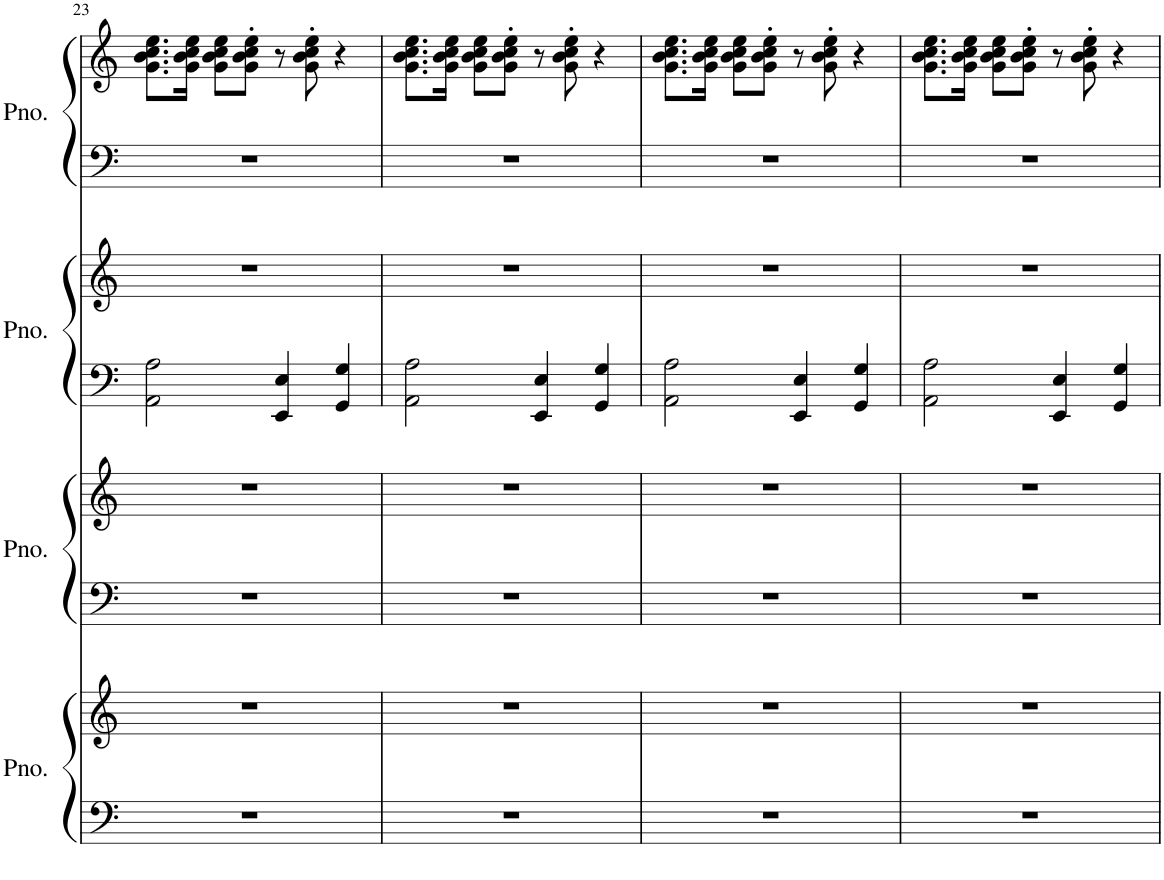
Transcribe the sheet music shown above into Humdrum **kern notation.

**kern	**kern	**kern	**kern	**kern	**kern	**kern	**kern
*part4	*part4	*part3	*part3	*part2	*part2	*part1	*part1
*staff8	*staff7	*staff6	*staff5	*staff4	*staff3	*staff2	*staff1
*I"Piano	*	*I"Piano	*	*I"Piano	*	*I"Piano	*
*I'Pno.	*	*I'Pno.	*	*I'Pno.	*	*I'Pno.	*
!!LO:PB:g=z
*clefF4	*clefG2	*clefF4	*clefG2	*clefF4	*clefG2	*clefF4	*clefG2
*k[]	*k[]	*k[]	*k[]	*k[]	*k[]	*k[]	*k[]
*M4/4	*M4/4	*M4/4	*M4/4	*M4/4	*M4/4	*M4/4	*M4/4
=23	=23	=23	=23	=23	=23	=23	=23
1r	1r	1r	1r	2AA\ 2A\	1r	1r	8.g\ 8.b\ 8.cc\ 8.ee\L
.	.	.	.	.	.	.	16g\ 16b\ 16cc\ 16ee\Jk
.	.	.	.	.	.	.	8g\ 8b\ 8cc\ 8ee\L
.	.	.	.	.	.	.	8g\' 8b\' 8cc\' 8ee\'J
.	.	.	.	4EE/ 4E/	.	.	8r
.	.	.	.	.	.	.	8g\' 8b\' 8cc\' 8ee\'
.	.	.	.	4GG/ 4G/	.	.	4r
=24	=24	=24	=24	=24	=24	=24	=24
1r	1r	1r	1r	2AA\ 2A\	1r	1r	8.g\ 8.b\ 8.cc\ 8.ee\L
.	.	.	.	.	.	.	16g\ 16b\ 16cc\ 16ee\Jk
.	.	.	.	.	.	.	8g\ 8b\ 8cc\ 8ee\L
.	.	.	.	.	.	.	8g\' 8b\' 8cc\' 8ee\'J
.	.	.	.	4EE/ 4E/	.	.	8r
.	.	.	.	.	.	.	8g\' 8b\' 8cc\' 8ee\'
.	.	.	.	4GG/ 4G/	.	.	4r
=25	=25	=25	=25	=25	=25	=25	=25
1r	1r	1r	1r	2AA\ 2A\	1r	1r	8.g\ 8.b\ 8.cc\ 8.ee\L
.	.	.	.	.	.	.	16g\ 16b\ 16cc\ 16ee\Jk
.	.	.	.	.	.	.	8g\ 8b\ 8cc\ 8ee\L
.	.	.	.	.	.	.	8g\' 8b\' 8cc\' 8ee\'J
.	.	.	.	4EE/ 4E/	.	.	8r
.	.	.	.	.	.	.	8g\' 8b\' 8cc\' 8ee\'
.	.	.	.	4GG/ 4G/	.	.	4r
=26	=26	=26	=26	=26	=26	=26	=26
1r	1r	1r	1r	2AA\ 2A\	1r	1r	8.g\ 8.b\ 8.cc\ 8.ee\L
.	.	.	.	.	.	.	16g\ 16b\ 16cc\ 16ee\Jk
.	.	.	.	.	.	.	8g\ 8b\ 8cc\ 8ee\L
.	.	.	.	.	.	.	8g\' 8b\' 8cc\' 8ee\'J
.	.	.	.	4EE/ 4E/	.	.	8r
.	.	.	.	.	.	.	8g\' 8b\' 8cc\' 8ee\'
.	.	.	.	4GG/ 4G/	.	.	4r
=	=	=	=	=	=	=	=
*-	*-	*-	*-	*-	*-	*-	*-
